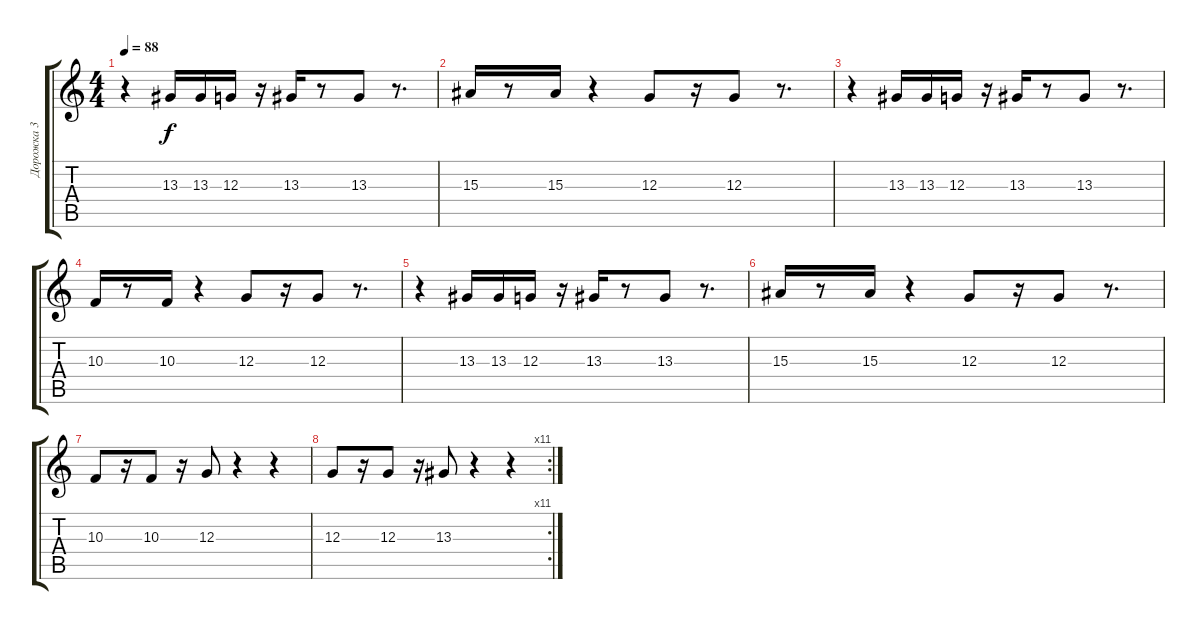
\track ("Дорожка 3" "Дорожка 3") {instrument steeldrums}
\staff {score tabs}
\tuning (E4 B3 G3 D3 A2 E2) {hide}
\ts (4 4)
\tempo 88
\clef g2
\ks c
r.4{dy f} 13.3.16 13.3.16 12.3.16 r.16 13.3.16 r.8 13.3.8 r.8{d} |
15.3.16 r.8 15.3.16 r.4 12.3.8 r.16 12.3.8 r.8{d} |
r.4 13.3.16 13.3.16 12.3.16 r.16 13.3.16 r.8 13.3.8 r.8{d} |
10.3.16 r.8 10.3.16 r.4 12.3.8 r.16 12.3.8 r.8{d} |
r.4 13.3.16 13.3.16 12.3.16 r.16 13.3.16 r.8 13.3.8 r.8{d} |
15.3.16 r.8 15.3.16 r.4 12.3.8 r.16 12.3.8 r.8{d} |
10.3.8 r.16 10.3.8 r.16 12.3.8 r.4 r.4 |
\rc 11
12.3.8 r.16 12.3.8 r.16 13.3.8 r.4 r.4
